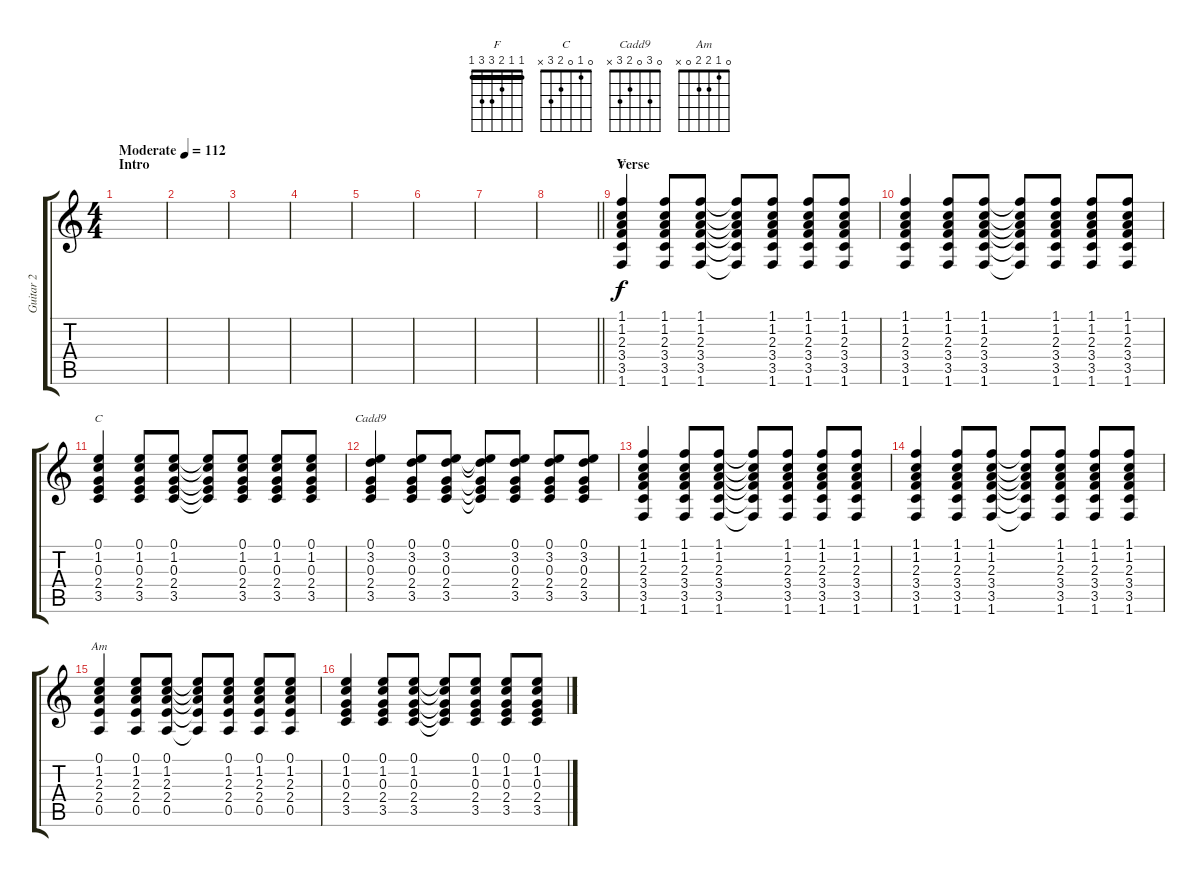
\track ("Guitar 2" "Guitar 2") {instrument acousticguitarsteel}
\staff {score tabs}
\tuning (E4 B3 G3 D3 A2 E2) {hide}
\chord ("F" 1 1 2 3 3 1) {barre 1}
\chord ("C" 0 1 0 2 3 x)
\chord ("Cadd9" 0 3 0 2 3 x)
\chord ("Am" 0 1 2 2 0 x)
\ts (4 4)
\section ("" "Intro")
\tempo (112 "Moderate")
\clef g2
\ks c
|
|
|
|
|
|
|
\barLineRight lightlight
|
\section ("" "Verse")
(1.1 1.2 2.3 3.4 3.5 1.6).4{ch "F"} (1.1 1.2 2.3 3.4 3.5 1.6).8 (1.1 1.2 2.3 3.4 3.5 1.6).8 (1.1{t} 1.2{t} 2.3{t} 3.4{t} 3.5{t} 1.6{t}).8 (1.1 1.2 2.3 3.4 3.5 1.6).8 (1.1 1.2 2.3 3.4 3.5 1.6).8 (1.1 1.2 2.3 3.4 3.5 1.6).8 |
(1.1 1.2 2.3 3.4 3.5 1.6).4 (1.1 1.2 2.3 3.4 3.5 1.6).8 (1.1 1.2 2.3 3.4 3.5 1.6).8 (1.1{t} 1.2{t} 2.3{t} 3.4{t} 3.5{t} 1.6{t}).8 (1.1 1.2 2.3 3.4 3.5 1.6).8 (1.1 1.2 2.3 3.4 3.5 1.6).8 (1.1 1.2 2.3 3.4 3.5 1.6).8 |
(0.1 1.2 0.3 2.4 3.5).4{ch "C"} (0.1 1.2 0.3 2.4 3.5).8 (0.1 1.2 0.3 2.4 3.5).8 (0.1{t} 1.2{t} 0.3{t} 2.4{t} 3.5{t}).8 (0.1 1.2 0.3 2.4 3.5).8 (0.1 1.2 0.3 2.4 3.5).8 (0.1 1.2 0.3 2.4 3.5).8 |
(0.1 3.2 0.3 2.4 3.5).4{ch "Cadd9"} (0.1 3.2 0.3 2.4 3.5).8 (0.1 3.2 0.3 2.4 3.5).8 (0.1{t} 3.2{t} 0.3{t} 2.4{t} 3.5{t}).8 (0.1 3.2 0.3 2.4 3.5).8 (0.1 3.2 0.3 2.4 3.5).8 (0.1 3.2 0.3 2.4 3.5).8 |
(1.1 1.2 2.3 3.4 3.5 1.6).4 (1.1 1.2 2.3 3.4 3.5 1.6).8 (1.1 1.2 2.3 3.4 3.5 1.6).8 (1.1{t} 1.2{t} 2.3{t} 3.4{t} 3.5{t} 1.6{t}).8 (1.1 1.2 2.3 3.4 3.5 1.6).8 (1.1 1.2 2.3 3.4 3.5 1.6).8 (1.1 1.2 2.3 3.4 3.5 1.6).8 |
(1.1 1.2 2.3 3.4 3.5 1.6).4 (1.1 1.2 2.3 3.4 3.5 1.6).8 (1.1 1.2 2.3 3.4 3.5 1.6).8 (1.1{t} 1.2{t} 2.3{t} 3.4{t} 3.5{t} 1.6{t}).8 (1.1 1.2 2.3 3.4 3.5 1.6).8 (1.1 1.2 2.3 3.4 3.5 1.6).8 (1.1 1.2 2.3 3.4 3.5 1.6).8 |
(0.1 1.2 2.3 2.4 0.5).4{ch "Am"} (0.1 1.2 2.3 2.4 0.5).8 (0.1 1.2 2.3 2.4 0.5).8 (0.1{t} 1.2{t} 2.3{t} 2.4{t} 0.5{t}).8 (0.1 1.2 2.3 2.4 0.5).8 (0.1 1.2 2.3 2.4 0.5).8 (0.1 1.2 2.3 2.4 0.5).8 |
(0.1 1.2 0.3 2.4 3.5).4 (0.1 1.2 0.3 2.4 3.5).8 (0.1 1.2 0.3 2.4 3.5).8 (0.1{t} 1.2{t} 0.3{t} 2.4{t} 3.5{t}).8 (0.1 1.2 0.3 2.4 3.5).8 (0.1 1.2 0.3 2.4 3.5).8 (0.1 1.2 0.3 2.4 3.5).8
